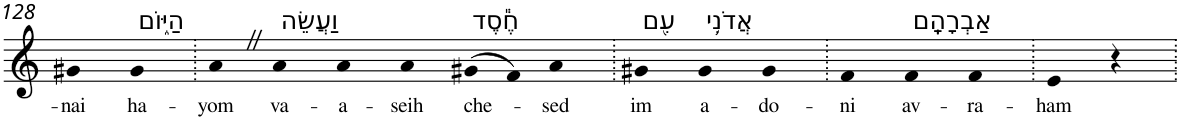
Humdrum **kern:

**kern	**text
*part1	*part1
*staff1	*staff1
*I"Piano	*
*I'Pno	*
!!LO:PB:g=z
*clefG2	*
*k[]	*
=128	=128
!	!LO:LY:b
4g#X	-nai
!LO:TX:a:t=הַיּ֑וֹם	!
!	!LO:LY:b
4g#	ha-
=129.	=129.
!	!LO:LY:b
4aZ	-yom
!LO:TX:a:t=וַעֲשֵׂה	!
!	!LO:LY:b
4a	va-
!	!LO:LY:b
4a	-a-
!	!LO:LY:b
4a	-seih
!LO:TX:a:t=חֶ֕סֶד	!
!	!LO:LY:b
(>8g#X	che-
8f)	.
!	!LO:LY:b
4a	-sed
=130.	=130.
!LO:TX:a:t=עִ֖ם	!
!	!LO:LY:b
4g#X	im
!LO:TX:a:t=אֲדֹנִ֥י	!
!	!LO:LY:b
4g#	a-
!	!LO:LY:b
4g#	-do-
=131.	=131.
!	!LO:LY:b
4f	-ni
!LO:TX:a:t=אַבְרָהָֽם	!
!	!LO:LY:b
4f	av-
!	!LO:LY:b
4f	-ra-
=132.	=132.
!	!LO:LY:b
4e	-ham
4r	.
=.	=.
*-	*-
